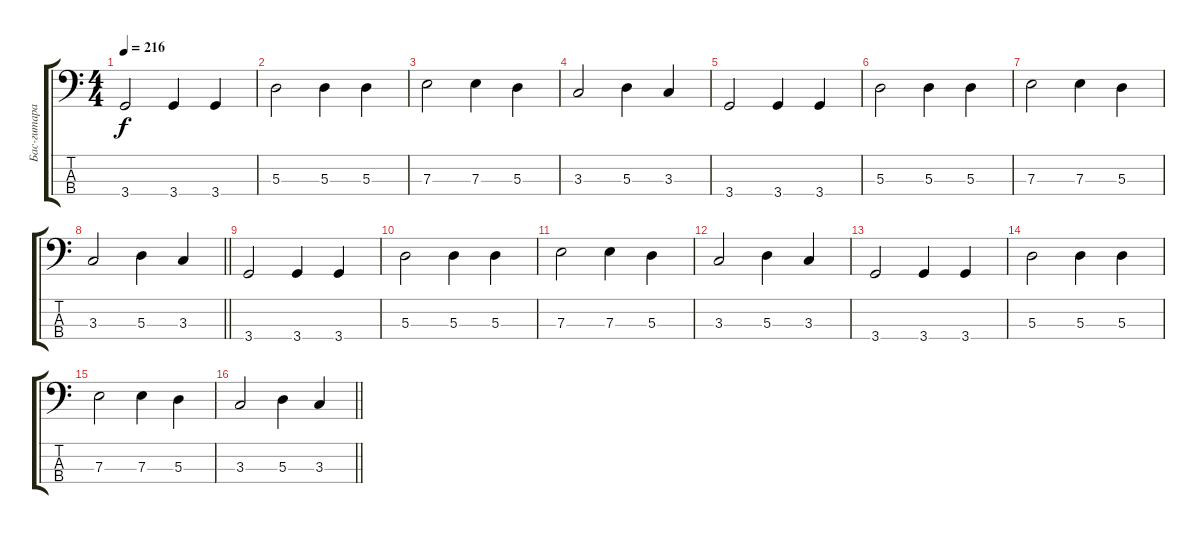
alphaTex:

\track ("Бас-гитара" "Бас-гитара") {instrument electricbassfinger}
\staff {score tabs}
\tuning (G2 D2 A1 E1) {hide}
\ts (4 4)
\tempo 216
\clef f4
\ks c
3.4.2{dy f} 3.4.4 3.4.4 |
5.3.2 5.3.4 5.3.4 |
7.3.2 7.3.4 5.3.4 |
3.3.2 5.3.4 3.3.4 |
3.4.2 3.4.4 3.4.4 |
5.3.2 5.3.4 5.3.4 |
7.3.2 7.3.4 5.3.4 |
\barLineRight lightlight
3.3.2 5.3.4 3.3.4 |
3.4.2 3.4.4 3.4.4 |
5.3.2 5.3.4 5.3.4 |
7.3.2 7.3.4 5.3.4 |
3.3.2 5.3.4 3.3.4 |
3.4.2 3.4.4 3.4.4 |
5.3.2 5.3.4 5.3.4 |
7.3.2 7.3.4 5.3.4 |
\barLineRight lightlight
3.3.2 5.3.4 3.3.4
